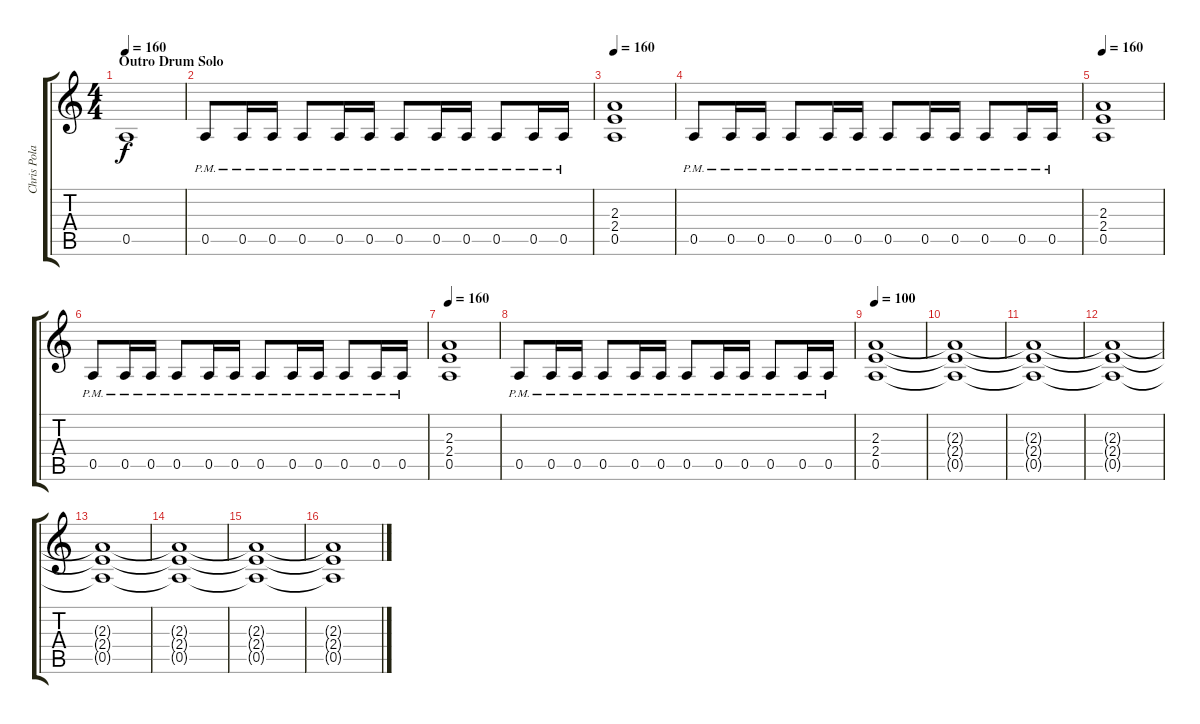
\track ("Chris Poland" "Chris Pola") {instrument overdrivenguitar}
\staff {score tabs}
\tuning (E4 B3 G3 D3 A2 E2) {hide}
\ts (4 4)
\section ("" "Outro Drum Solo")
\tempo 160
\clef g2
\ks c
0.5{t}.1{dy f} |
0.5{pm}.8 0.5{pm}.16 0.5{pm}.16 0.5{pm}.8 0.5{pm}.16 0.5{pm}.16 0.5{pm}.8 0.5{pm}.16 0.5{pm}.16 0.5{pm}.8 0.5{pm}.16 0.5{pm}.16 |
\tempo 160
(2.3 2.4 0.5).1 |
0.5{pm}.8 0.5{pm}.16 0.5{pm}.16 0.5{pm}.8 0.5{pm}.16 0.5{pm}.16 0.5{pm}.8 0.5{pm}.16 0.5{pm}.16 0.5{pm}.8 0.5{pm}.16 0.5{pm}.16 |
\tempo 160
(2.3 2.4 0.5).1 |
0.5{pm}.8 0.5{pm}.16 0.5{pm}.16 0.5{pm}.8 0.5{pm}.16 0.5{pm}.16 0.5{pm}.8 0.5{pm}.16 0.5{pm}.16 0.5{pm}.8 0.5{pm}.16 0.5{pm}.16 |
\tempo 160
(2.3 2.4 0.5).1 |
0.5{pm}.8 0.5{pm}.16 0.5{pm}.16 0.5{pm}.8 0.5{pm}.16 0.5{pm}.16 0.5{pm}.8 0.5{pm}.16 0.5{pm}.16 0.5{pm}.8 0.5{pm}.16 0.5{pm}.16 |
\tempo 100
(2.3 2.4 0.5).1 |
(2.3{t} 2.4{t} 0.5{t}).1 |
(2.3{t} 2.4{t} 0.5{t}).1 |
(2.3{t} 2.4{t} 0.5{t}).1 |
(2.3{t} 2.4{t} 0.5{t}).1 |
(2.3{t} 2.4{t} 0.5{t}).1 |
(2.3{t} 2.4{t} 0.5{t}).1 |
(2.3{t} 2.4{t} 0.5{t}).1
